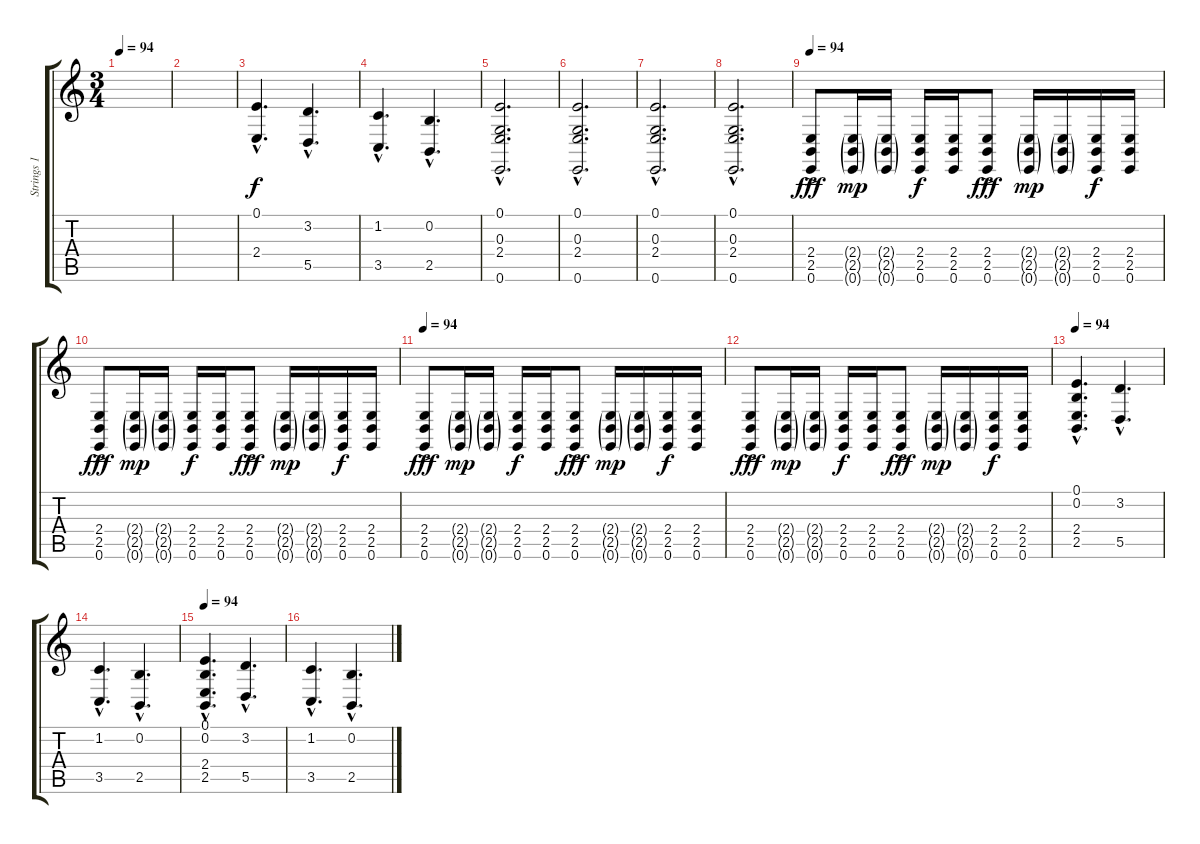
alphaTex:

\track ("Strings 1" "Strings 1") {instrument stringensemble1}
\staff {score tabs}
\tuning (E4 B3 G3 D3 A2 E2) {hide}
\ts (3 4)
\tempo 94
\clef g2
\ks c
|
|
(0.1{hac} 2.4{hac}).4{d volume 14 instrument stringensemble1} (3.2{hac} 5.5{hac}).4{d} |
(1.2{hac} 3.5{hac}).4{d} (0.2{hac} 2.5{hac}).4{d} |
(0.1{hac} 0.3{hac} 2.4{hac} 0.6{hac}).2{d} |
(0.1{hac} 0.3{hac} 2.4{hac} 0.6{hac}).2{d} |
(0.1{hac} 0.3{hac} 2.4{hac} 0.6{hac}).2{d} |
(0.1{hac} 0.3{hac} 2.4{hac} 0.6{hac}).2{d} |
\tempo 94
(2.4{ac} 2.5{ac} 0.6{ac}).8{dy fff} (2.4{g} 2.5{g} 0.6{g}).16{dy mp} (2.4{g} 2.5{g} 0.6{g}).16 (2.4 2.5 0.6).16{dy f} (2.4 2.5 0.6).16 (2.4{ac} 2.5{ac} 0.6{ac}).8{dy fff} (2.4{g} 2.5{g} 0.6{g}).16{dy mp} (2.4{g} 2.5{g} 0.6{g}).16 (2.4 2.5 0.6).16{dy f} (2.4 2.5 0.6).16 |
(2.4{ac} 2.5{ac} 0.6{ac}).8{dy fff} (2.4{g} 2.5{g} 0.6{g}).16{dy mp} (2.4{g} 2.5{g} 0.6{g}).16 (2.4 2.5 0.6).16{dy f} (2.4 2.5 0.6).16 (2.4{ac} 2.5{ac} 0.6{ac}).8{dy fff} (2.4{g} 2.5{g} 0.6{g}).16{dy mp} (2.4{g} 2.5{g} 0.6{g}).16 (2.4 2.5 0.6).16{dy f} (2.4 2.5 0.6).16 |
\tempo 94
(2.4{ac} 2.5{ac} 0.6{ac}).8{dy fff} (2.4{g} 2.5{g} 0.6{g}).16{dy mp} (2.4{g} 2.5{g} 0.6{g}).16 (2.4 2.5 0.6).16{dy f} (2.4 2.5 0.6).16 (2.4{ac} 2.5{ac} 0.6{ac}).8{dy fff} (2.4{g} 2.5{g} 0.6{g}).16{dy mp} (2.4{g} 2.5{g} 0.6{g}).16 (2.4 2.5 0.6).16{dy f} (2.4 2.5 0.6).16 |
(2.4{ac} 2.5{ac} 0.6{ac}).8{dy fff} (2.4{g} 2.5{g} 0.6{g}).16{dy mp} (2.4{g} 2.5{g} 0.6{g}).16 (2.4 2.5 0.6).16{dy f} (2.4 2.5 0.6).16 (2.4{ac} 2.5{ac} 0.6{ac}).8{dy fff} (2.4{g} 2.5{g} 0.6{g}).16{dy mp} (2.4{g} 2.5{g} 0.6{g}).16 (2.4 2.5 0.6).16{dy f} (2.4 2.5 0.6).16 |
\tempo 94
(0.1{hac} 0.2{hac} 2.4{hac} 2.5{hac}).4{d volume 16 instrument stringensemble1} (3.2{hac} 5.5{hac}).4{d} |
(1.2{hac} 3.5{hac}).4{d} (0.2{hac} 2.5{hac}).4{d} |
\tempo 94
(0.1{hac} 0.2{hac} 2.4{hac} 2.5{hac}).4{d} (3.2{hac} 5.5{hac}).4{d} |
(1.2{hac} 3.5{hac}).4{d} (0.2{hac} 2.5{hac}).4{d}
